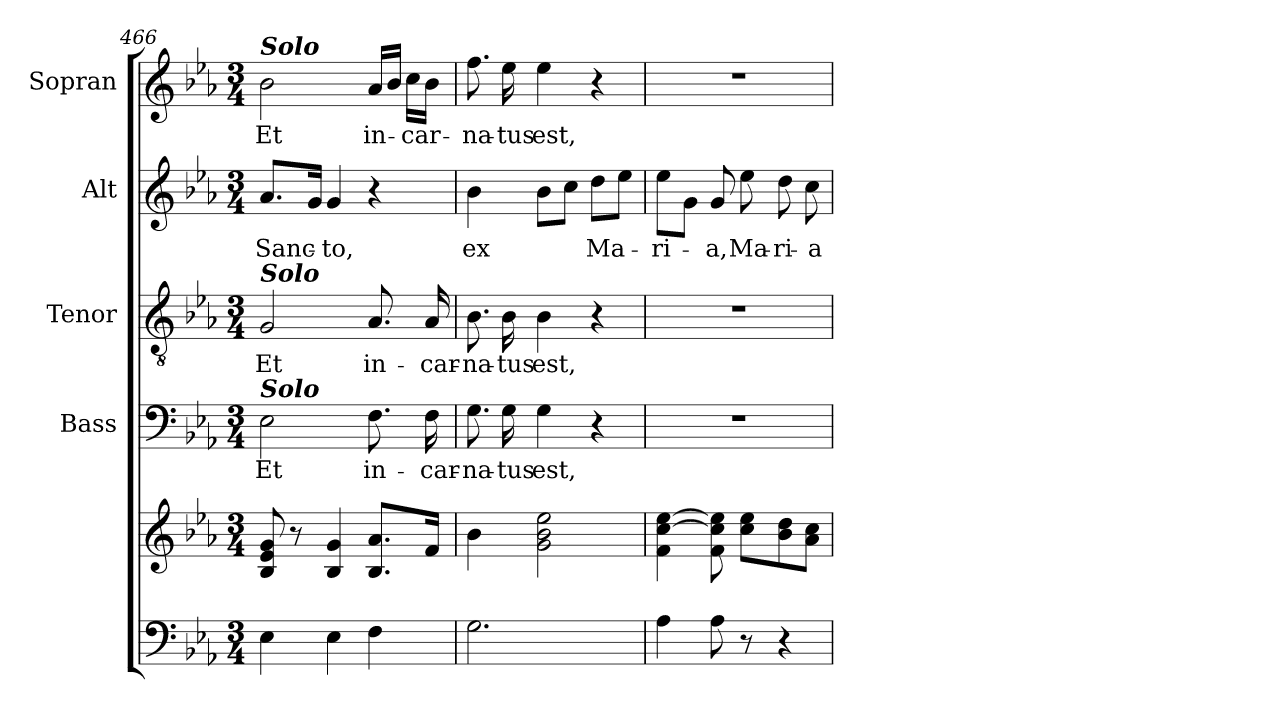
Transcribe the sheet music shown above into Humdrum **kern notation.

**kern	**kern	**kern	**text	**kern	**text	**kern	**text	**kern	**text
*part5	*part5	*part4	*part4	*part3	*part3	*part2	*part2	*part1	*part1
*staff6	*staff5	*staff4	*staff4	*staff3	*staff3	*staff2	*staff2	*staff1	*staff1
*	*	*I"Bass	*	*I"Tenor	*	*I"Alt	*	*I"Sopran	*
*	*	*I'B.	*	*I'T.	*	*I'A.	*	*I'S.	*
*clefF4	*clefG2	*clefF4	*	*clefGv2	*	*clefG2	*	*clefG2	*
*k[b-e-a-]	*k[b-e-a-]	*k[b-e-a-]	*	*k[b-e-a-]	*	*k[b-e-a-]	*	*k[b-e-a-]	*
*E-:	*E-:	*E-:	*	*E-:	*	*E-:	*	*E-:	*
*M3/4	*M3/4	*M3/4	*	*M3/4	*	*M3/4	*	*M3/4	*
=466	=466	=466	=466	=466	=466	=466	=466	=466	=466
!	!	!	!	!	!	!	!	!LO:TX:a:Bi:t=Solo	!
!	!	!	!	!LO:TX:a:Bi:t=Solo	!	!	!	!	!
!	!	!LO:TX:a:Bi:t=Solo	!	!	!	!	!	!	!
!	!	!	!LO:LY:b	!	!LO:LY:b	!	!LO:LY:b	!	!LO:LY:b
4E-\	8B-/ 8e-/ 8g/	2E-\	Et	2G/	Et	8.a-/L	Sanc-	2b-\	Et
.	8r	.	.	.	.	.	.	.	.
.	.	.	.	.	.	16g/Jk	.	.	.
!	!	!	!	!	!	!	!LO:LY:b	!	!
4E-\	4B-/ 4g/	.	.	.	.	4g/	-to,	.	.
!	!	!	!LO:LY:b	!	!LO:LY:b	!	!	!	!LO:LY:b
4F\	8.B-/ 8.a-/L	8.F\	in-	8.A-/	in-	4r	.	16a-/LL	in-
.	.	.	.	.	.	.	.	16b-/JJ	.
!	!	!	!	!	!	!	!	!	!LO:LY:b
.	.	.	.	.	.	.	.	16cc\LL	-car-
!	!	!	!LO:LY:b	!	!LO:LY:b	!	!	!	!
.	16f/Jk	16F\	-car-	16A-/	-car-	.	.	16b-\JJ	.
=467	=467	=467	=467	=467	=467	=467	=467	=467	=467
!	!	!	!LO:LY:b	!	!LO:LY:b	!	!LO:LY:b	!	!LO:LY:b
2.G\	4b-\	8.G\	-na-	8.B-\	-na-	4b-\	ex	8.ff\	-na-
!	!	!	!LO:LY:b	!	!LO:LY:b	!	!	!	!LO:LY:b
.	.	16G\	-tus	16B-\	-tus	.	.	16ee-\	-tus
!	!	!	!LO:LY:b	!	!LO:LY:b	!	!	!	!LO:LY:b
.	2g\ 2b-\ 2ee-\	4G\	est,	4B-\	est,	8b-\L	.	4ee-\	est,
.	.	.	.	.	.	8cc\J	.	.	.
!	!	!	!	!	!	!	!LO:LY:b	!	!
.	.	4r	.	4r	.	8dd\L	Ma-	4r	.
.	.	.	.	.	.	8ee-\J	.	.	.
=468	=468	=468	=468	=468	=468	=468	=468	=468	=468
!	!	!	!	!	!	!	!LO:LY:b	!	!
4A-\	4f\ [4cc\ [4ee-\	2.r	.	2.r	.	8ee-\L	-ri-	2.r	.
.	.	.	.	.	.	8g\J	.	.	.
!	!	!	!	!	!	!	!LO:LY:b	!	!
8A-\	8f\ 8cc\] 8ee-\]	.	.	.	.	8g/	-a,	.	.
!	!	!	!	!	!	!	!LO:LY:b	!	!
8r	8cc\ 8ee-\L	.	.	.	.	8ee-\	Ma-	.	.
!	!	!	!	!	!	!	!LO:LY:b	!	!
4r	8b-\ 8dd\	.	.	.	.	8dd\	-ri-	.	.
!	!	!	!	!	!	!	!LO:LY:b	!	!
.	8a-\ 8cc\J	.	.	.	.	8cc\	-a	.	.
=	=	=	=	=	=	=	=	=	=
*-	*-	*-	*-	*-	*-	*-	*-	*-	*-
